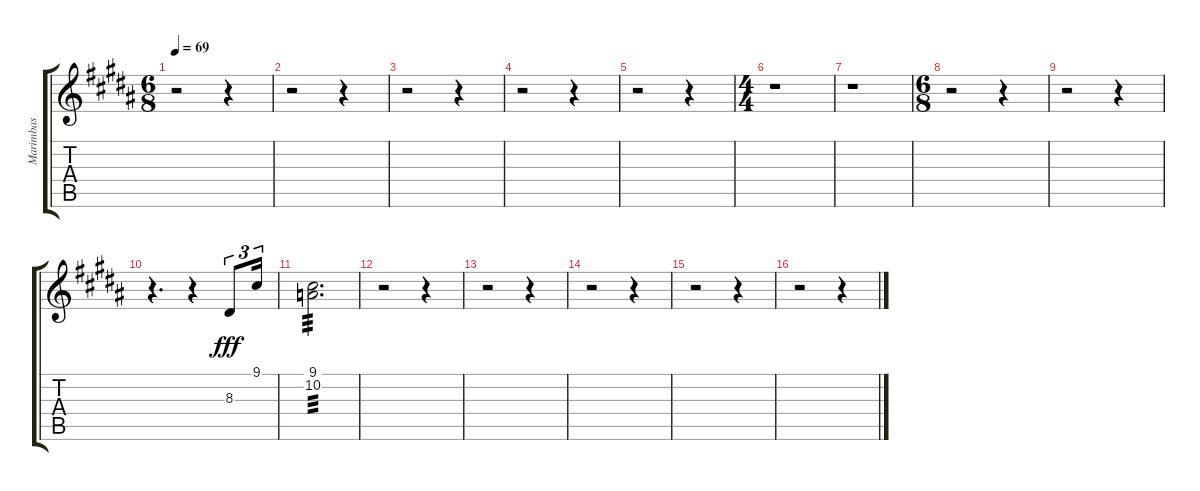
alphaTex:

\track ("Marimbas" "Marimbas") {instrument marimba}
\staff {score tabs}
\tuning (E4 B3 G3 D3 A2 E2) {hide}
\ts (6 8)
\tempo 69
\clef g2
\ks b
r.2{dy fff instrument marimba} r.4 |
r.2 r.4 |
r.2 r.4 |
r.2 r.4 |
r.2 r.4 |
\ts (4 4)
r.1 |
r.1 |
\ts (6 8)
r.2 r.4 |
r.2 r.4 |
r.4{d} r.4 8.3.8{tu (3 2)} 9.1.16{tu (3 2)} |
(9.1 10.2).2{d tp 3} |
r.2 r.4 |
r.2 r.4 |
r.2 r.4 |
r.2 r.4 |
r.2 r.4
